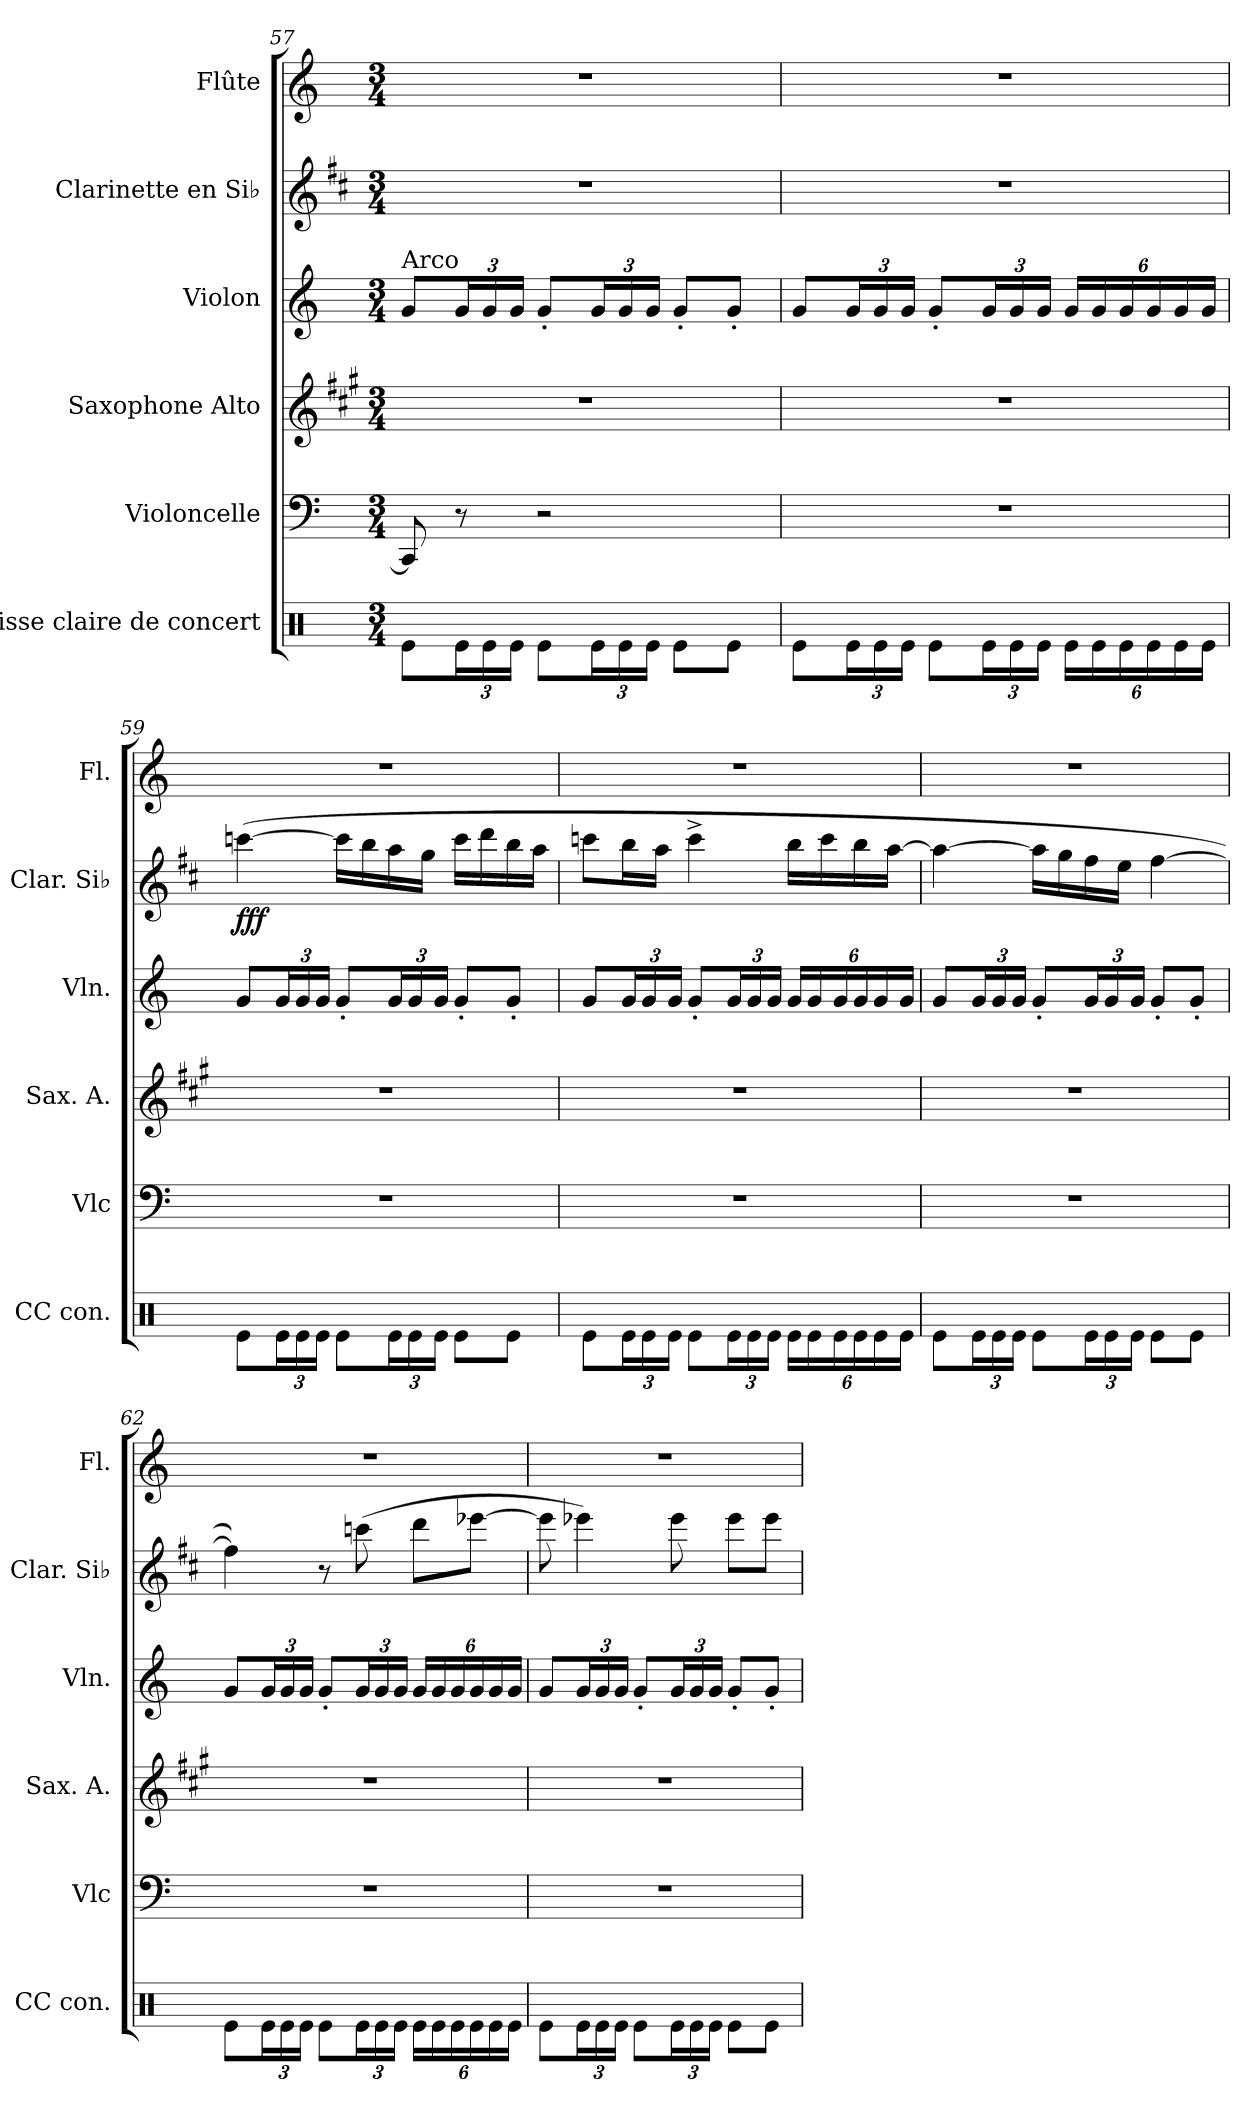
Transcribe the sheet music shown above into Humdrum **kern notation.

**kern	**kern	**kern	**kern	**kern	**dynam	**kern
*part6	*part5	*part4	*part3	*part2	*part2	*part1
*staff6	*staff5	*staff4	*staff3	*staff2	*staff2	*staff1
*I"Caisse claire de concert	*I"Violoncelle	*I"Saxophone Alto	*I"Violon	*I"Clarinette en Si♭	*	*I"Flûte
*I'CC con.	*I'Vlc	*I'Sax. A.	*I'Vln.	*I'Clar. Si♭	*	*I'Fl.
*clefX	*clefF4	*clefG2	*clefG2	*clefG2	*	*clefG2
*	*	*ITrd5c9	*	*ITrd1c2	*	*
*k[]	*k[]	*k[]	*k[]	*k[]	*	*k[]
*M3/4	*M3/4	*M3/4	*M3/4	*M3/4	*	*M3/4
=57	=57	=57	=57	=57	=57	=57
!	!	!	!LO:TX:a:t=Arco	!	!	!
8Re\L	8CC/]	2.r	8g/L	2.r	.	2.r
*Xbrackettup	*	*	*Xbrackettup	*	*	*
24Re\L	8r	.	24g/L	.	.	.
24Re\	.	.	24g/	.	.	.
24Re\JJ	.	.	24g/JJ	.	.	.
8Re\L	2r	.	8g'/L	.	.	.
24Re\L	.	.	24g/L	.	.	.
24Re\	.	.	24g/	.	.	.
24Re\JJ	.	.	24g/JJ	.	.	.
8Re\L	.	.	8g'/L	.	.	.
8Re\J	.	.	8g'/J	.	.	.
=58	=58	=58	=58	=58	=58	=58
8Re\L	2.r	2.r	8g/L	2.r	.	2.r
24Re\L	.	.	24g/L	.	.	.
24Re\	.	.	24g/	.	.	.
24Re\JJ	.	.	24g/JJ	.	.	.
8Re\L	.	.	8g'/L	.	.	.
24Re\L	.	.	24g/L	.	.	.
24Re\	.	.	24g/	.	.	.
24Re\JJ	.	.	24g/JJ	.	.	.
24Re\LL	.	.	24g/LL	.	.	.
24Re\	.	.	24g/	.	.	.
24Re\	.	.	24g/	.	.	.
24Re\	.	.	24g/	.	.	.
24Re\	.	.	24g/	.	.	.
24Re\JJ	.	.	24g/JJ	.	.	.
!!LO:PB:g=z
=59	=59	=59	=59	=59	=59	=59
!	!	!	!	!	!LO:DY:b	!
8Re\L	2.r	2.r	8g/L	(>[4bb-X\	fff	2.r
24Re\L	.	.	24g/L	.	.	.
24Re\	.	.	24g/	.	.	.
24Re\JJ	.	.	24g/JJ	.	.	.
8Re\L	.	.	8g'/L	16bb-\LL]	.	.
.	.	.	.	16aa\	.	.
24Re\L	.	.	24g/L	16gg\	.	.
24Re\	.	.	24g/	.	.	.
.	.	.	.	16ff\JJ	.	.
24Re\JJ	.	.	24g/JJ	.	.	.
8Re\L	.	.	8g'/L	16bb-\LL	.	.
.	.	.	.	16ccc\	.	.
8Re\J	.	.	8g'/J	16aa\	.	.
.	.	.	.	16gg\JJ	.	.
=60	=60	=60	=60	=60	=60	=60
8Re\L	2.r	2.r	8g/L	8bb-X\L	.	2.r
24Re\L	.	.	24g/L	16aa\L	.	.
24Re\	.	.	24g/	.	.	.
.	.	.	.	16gg\JJ	.	.
24Re\JJ	.	.	24g/JJ	.	.	.
8Re\L	.	.	8g'/L	4bb-^\	.	.
24Re\L	.	.	24g/L	.	.	.
24Re\	.	.	24g/	.	.	.
24Re\JJ	.	.	24g/JJ	.	.	.
24Re\LL	.	.	24g/LL	16aa\LL	.	.
24Re\	.	.	24g/	.	.	.
.	.	.	.	16bb-\	.	.
24Re\	.	.	24g/	.	.	.
24Re\	.	.	24g/	16aa\	.	.
24Re\	.	.	24g/	.	.	.
.	.	.	.	[16gg\JJ	.	.
24Re\JJ	.	.	24g/JJ	.	.	.
!!LO:LB:g=z
=61	=61	=61	=61	=61	=61	=61
8Re\L	2.r	2.r	8g/L	4gg\_	.	2.r
24Re\L	.	.	24g/L	.	.	.
24Re\	.	.	24g/	.	.	.
24Re\JJ	.	.	24g/JJ	.	.	.
8Re\L	.	.	8g'/L	16gg\LL]	.	.
.	.	.	.	16ff\	.	.
24Re\L	.	.	24g/L	16ee\	.	.
24Re\	.	.	24g/	.	.	.
.	.	.	.	16dd\JJ	.	.
24Re\JJ	.	.	24g/JJ	.	.	.
8Re\L	.	.	8g'/L	[4ee\	.	.
8Re\J	.	.	8g'/J	.	.	.
=62	=62	=62	=62	=62	=62	=62
8Re\L	2.r	2.r	8g/L	4ee\])	.	2.r
24Re\L	.	.	24g/L	.	.	.
24Re\	.	.	24g/	.	.	.
24Re\JJ	.	.	24g/JJ	.	.	.
8Re\L	.	.	8g'/L	8r	.	.
24Re\L	.	.	24g/L	(>8bb-X\	.	.
24Re\	.	.	24g/	.	.	.
24Re\JJ	.	.	24g/JJ	.	.	.
24Re\LL	.	.	24g/LL	8ccc\L	.	.
24Re\	.	.	24g/	.	.	.
24Re\	.	.	24g/	.	.	.
24Re\	.	.	24g/	[8ddd-X\J	.	.
24Re\	.	.	24g/	.	.	.
24Re\JJ	.	.	24g/JJ	.	.	.
=63	=63	=63	=63	=63	=63	=63
8Re\L	2.r	2.r	8g/L	8ddd-\]	.	2.r
24Re\L	.	.	24g/L	4ddd-X\)	.	.
24Re\	.	.	24g/	.	.	.
24Re\JJ	.	.	24g/JJ	.	.	.
8Re\L	.	.	8g'/L	.	.	.
24Re\L	.	.	24g/L	8ddd-\	.	.
24Re\	.	.	24g/	.	.	.
24Re\JJ	.	.	24g/JJ	.	.	.
8Re\L	.	.	8g'/L	8ddd-\L	.	.
8Re\J	.	.	8g'/J	8ddd-\J	.	.
=	=	=	=	=	=	=
*-	*-	*-	*-	*-	*-	*-
